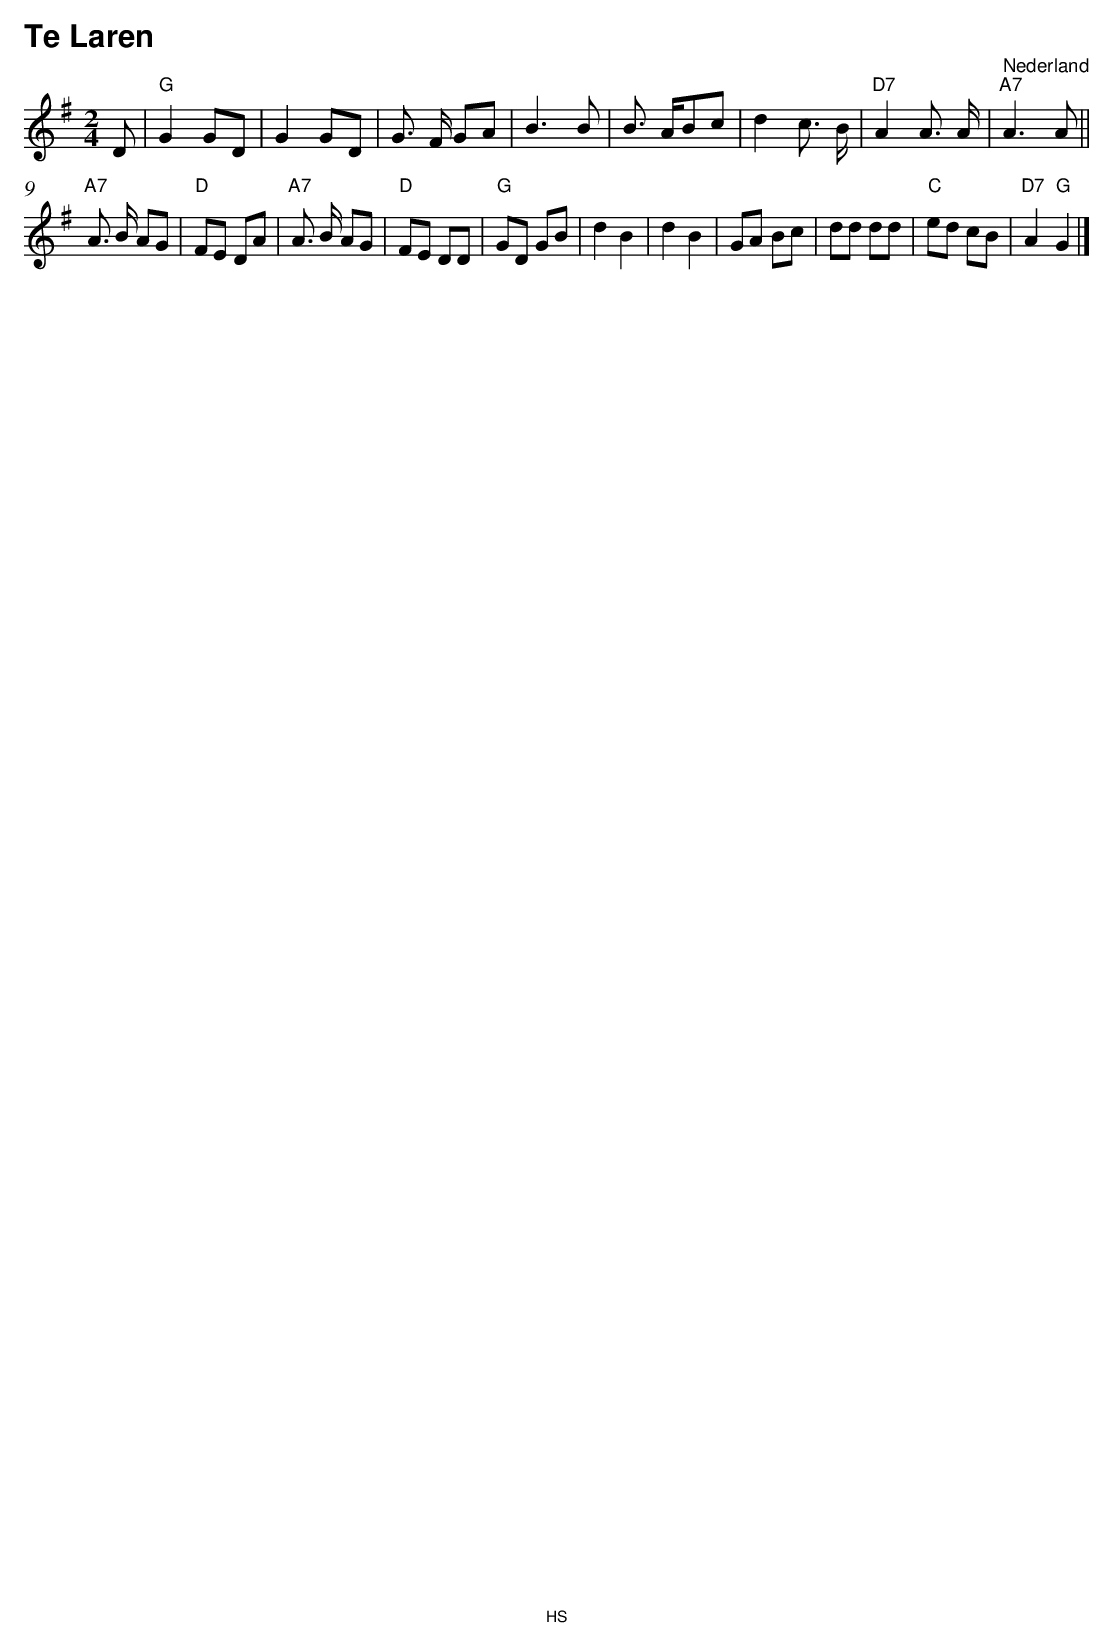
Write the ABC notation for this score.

X:1
T:Te Laren
O:Nederland
M:2/4
L:1/8
Q:1/4=171
K:G
V:1
D |"G" G2 GD |G2 GD |G3/2 F/ GA | B3 B|B3/2 A/Bc |d2 c3/2 B/|"D7" A2 A3/2 A/|"A7" A3 A||
"A7" A3/2 B/ AG |"D" FE DA |"A7" A3/2 B/ AG | "D" FE DD |"G" GD GB |d2 B2 |d2 B2 | GA Bc |dd dd |"C" ed cB |"D7" A2 "G" G2 |]
